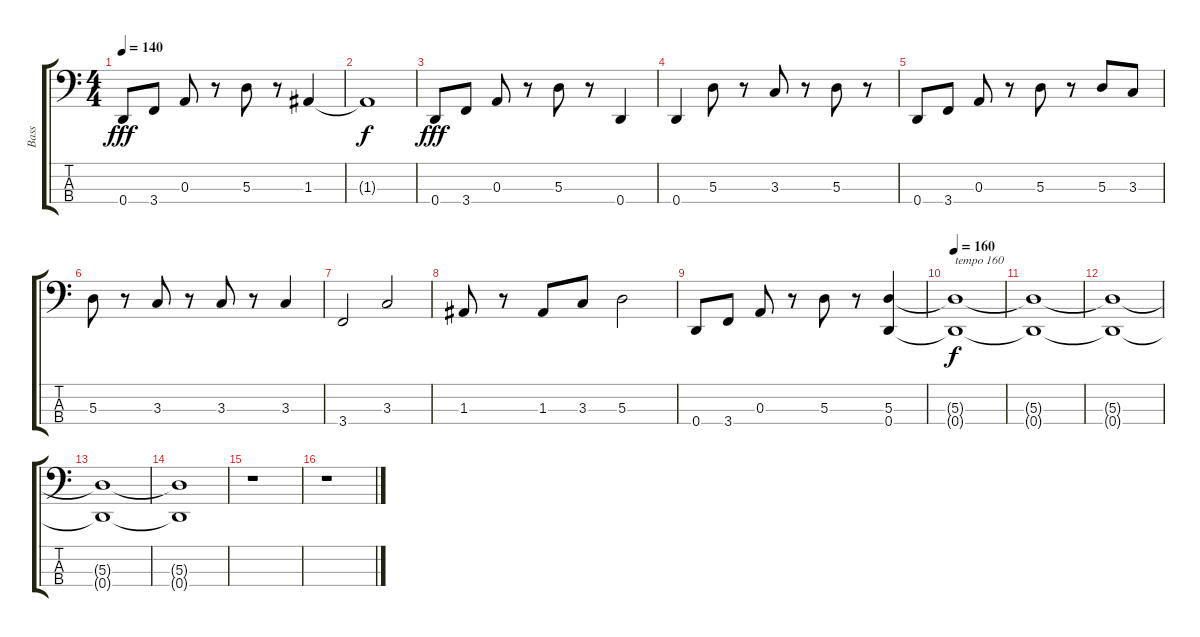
\track ("Bass" "Bass") {instrument electricbassfinger}
\staff {score tabs}
\tuning (G2 D2 A1 D1) {hide}
\ts (4 4)
\tempo 140
\clef f4
\ks c
0.4.8{dy fff} 3.4.8 0.3.8 r.8 5.3.8 r.8 1.3.4 |
1.3{t}.1{dy f} |
0.4.8{dy fff} 3.4.8 0.3.8 r.8 5.3.8 r.8 0.4.4 |
0.4.4 5.3.8 r.8 3.3.8 r.8 5.3.8 r.8 |
0.4.8 3.4.8 0.3.8 r.8 5.3.8 r.8 5.3.8 3.3.8 |
5.3.8 r.8 3.3.8 r.8 3.3.8 r.8 3.3.4 |
3.4.2 3.3.2 |
1.3.8 r.8 1.3.8 3.3.8 5.3.2 |
0.4.8 3.4.8 0.3.8 r.8 5.3.8 r.8 (5.3 0.4).4 |
\tempo 160
(5.3{t} 0.4{t}).1{txt "tempo 160" dy f} |
(5.3{t} 0.4{t}).1 |
(5.3{t} 0.4{t}).1 |
(5.3{t} 0.4{t}).1 |
(5.3{t} 0.4{t}).1 |
r.1 |
r.1
